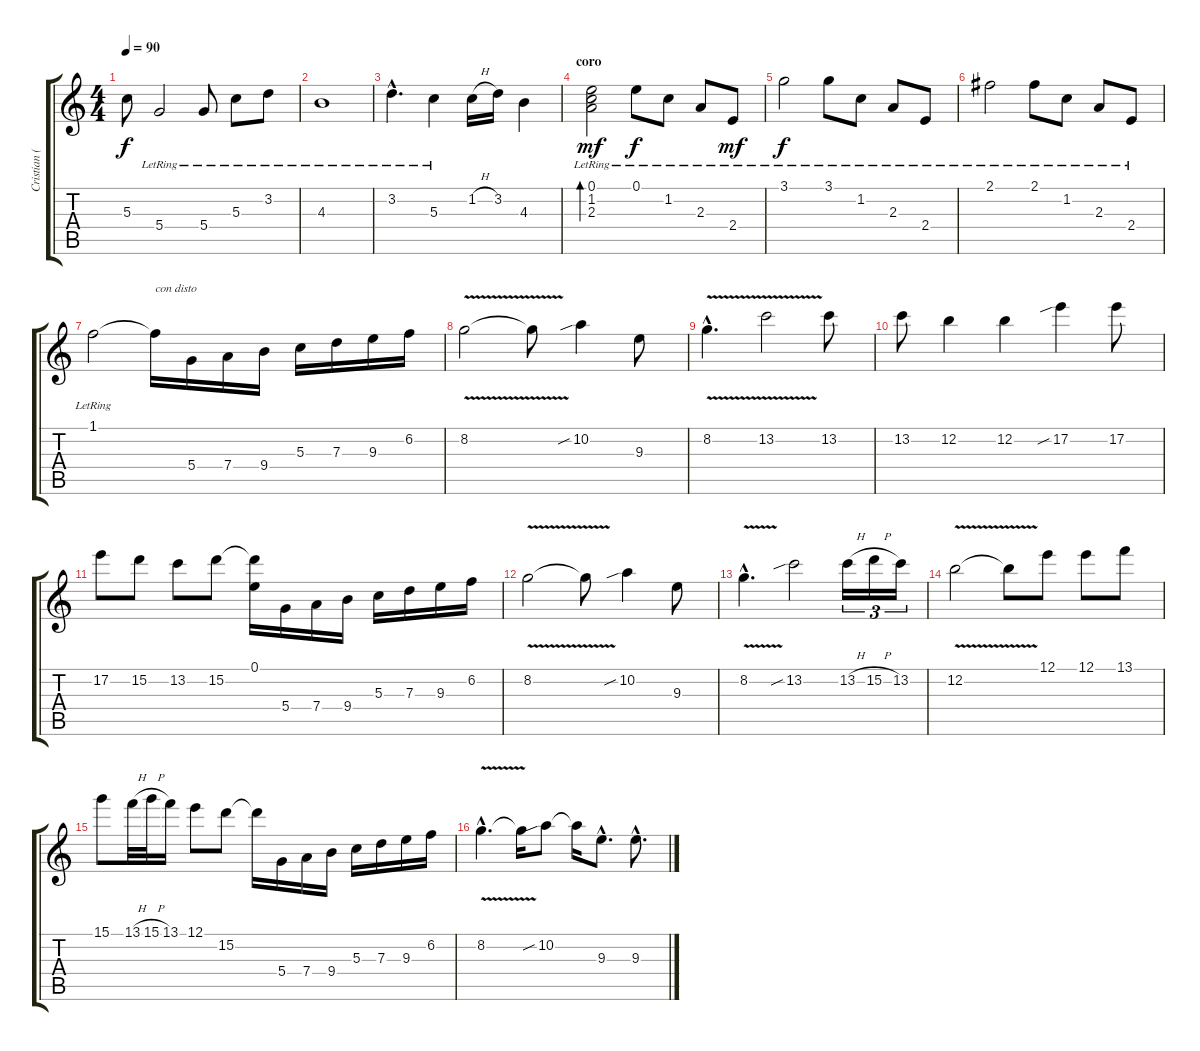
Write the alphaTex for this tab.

\track ("Cristian (guitarra)" "Cristian (") {instrument electricguitarclean}
\staff {score tabs}
\tuning (E4 B3 G3 D3 A2 E2) {hide}
\ts (4 4)
\tempo 90
\clef g2
\ks c
5.3{t}.8{dy f} 5.4{lr}.2 5.4{lr}.8 5.3{lr}.8 3.2{lr}.8 |
4.3{lr}.1 |
3.2{hac lr}.4{d} 5.3{lr}.4 1.2{h}.16 3.2.16 4.3.4 |
\section ("" "coro")
(0.1{lr} 1.2{lr} 2.3{lr}).2{bd 480 dy mf} 0.1{lr}.8{dy f} 1.2{lr}.8 2.3{lr}.8 2.4{lr}.8{dy mf} |
3.1{lr}.2{dy f} 3.1{lr}.8 1.2{lr}.8 2.3{lr}.8 2.4{lr}.8 |
2.1{lr}.2 2.1{lr}.8 1.2{lr}.8 2.3{lr}.8 2.4{lr}.8 |
1.1{lr}.2 1.1{t}.16{txt "con disto" volume 14 balance 13 instrument distortionguitar} 5.4.16 7.4.16 9.4.16 5.3.16 7.3.16 9.3.16 6.2.16 |
8.2{v}.2 8.2{t}.8 10.2{sib}.4 9.3.8 |
8.2{v hac}.4{d} 13.2{v}.2 13.2.8 |
13.2.8 12.2.4 12.2.4 17.2{sib}.4 17.2.8 |
17.2.8 15.2.8 13.2.8 15.2.8 (0.1 15.2{t}).16 5.4.16 7.4.16 9.4.16 5.3.16 7.3.16 9.3.16 6.2.16 |
8.2{v}.2 8.2{t}.8 10.2{sib}.4 9.3.8 |
8.2{v hac}.4{d} 13.2{sib}.2 13.2{h}.16{tu (3 2)} 15.2{h}.16{tu (3 2)} 13.2.16{tu (3 2)} |
12.2{v}.2 12.2{t}.8 12.1.8 12.1.8 13.1.8 |
15.1.8 13.1{h}.32 15.1{h}.32 13.1.16 12.1.8 15.2.8 15.2{t}.16 5.4.16 7.4.16 9.4.16 5.3.16 7.3.16 9.3.16 6.2.16 |
8.2{v hac}.4{d} 8.2{t}.16 10.2{sib}.8 10.2{t}.16 9.3{hac}.8{d} 9.3{hac}.8{d}
